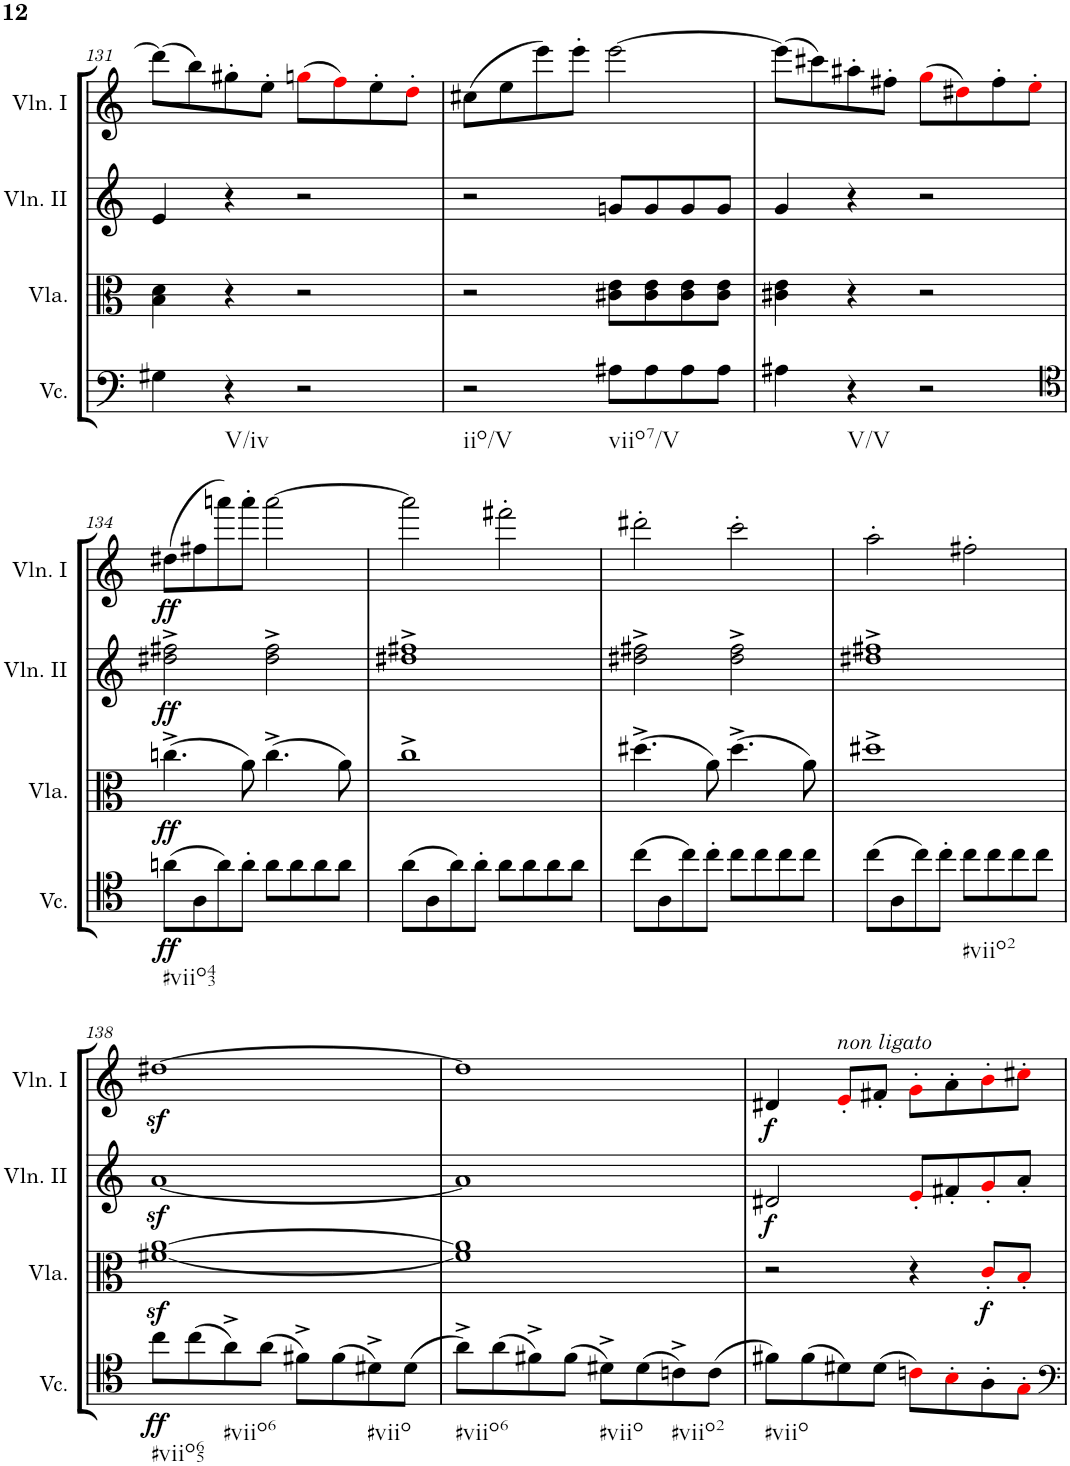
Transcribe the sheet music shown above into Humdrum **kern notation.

**kern	**dynam	**kern	**dynam	**kern	**dynam	**kern	**dynam
*part4	*part4	*part3	*part3	*part2	*part2	*part1	*part1
*staff4	*staff4	*staff3	*staff3	*staff2	*staff2	*staff1	*staff1
*I"Violoncello	*	*I"Viola	*	*I"Violino II	*	*I"Violino I	*
*I'Vc.	*	*I'Vla.	*	*I'Vln. II	*	*I'Vln. I	*
!!LO:PB:g=z
*clefF4	*	*clefC3	*	*clefG2	*	*clefG2	*
*k[]	*	*k[]	*	*k[]	*	*k[]	*
*M2/2	*	*M2/2	*	*M2/2	*	*M2/2	*
*met(c|)	*	*met(c|)	*	*met(c|)	*	*met(c|)	*
=131	=131	=131	=131	=131	=131	=131	=131
4G#X\	.	4B\ 4d\	.	4e/	.	(>8ddd\L]	.
.	.	.	.	.	.	8bb\)	.
!LO:TX:b:t=V/iv	!	!	!	!	!	!	!
4r	.	4r	.	4r	.	8gg#X'\	.
.	.	.	.	.	.	8ee'\J	.
2r	.	2r	.	2r	.	(>8ggni\L	.
.	.	.	.	.	.	8ffi\)	.
.	.	.	.	.	.	8ee'\	.
.	.	.	.	.	.	8dd'i\J	.
=132	=132	=132	=132	=132	=132	=132	=132
!LO:TX:b:t=iio/V	!	!	!	!	!	!	!
2r	.	2r	.	2r	.	(>8cc#X\L	.
.	.	.	.	.	.	8ee\	.
.	.	.	.	.	.	8eee\)	.
.	.	.	.	.	.	8eee'\J	.
!LO:TX:b:t=viio7/V	!	!	!	!	!	!	!
8A#X\L	.	8c#X\ 8e\L	.	8gn/L	.	[2eee\	.
8A#\	.	8c#\ 8e\	.	8g/	.	.	.
8A#\	.	8c#\ 8e\	.	8g/	.	.	.
8A#\J	.	8c#\ 8e\J	.	8g/J	.	.	.
=133	=133	=133	=133	=133	=133	=133	=133
4A#X\	.	4c#X\ 4e\	.	4g/	.	(>8eee\L]	.
.	.	.	.	.	.	8ccc#X\)	.
!LO:TX:b:t=V/V	!	!	!	!	!	!	!
4r	.	4r	.	4r	.	8aa#X'\	.
.	.	.	.	.	.	8ff#X'\J	.
2r	.	2r	.	2r	.	(>8ggi\L	.
.	.	.	.	.	.	8dd#Xi\)	.
.	.	.	.	.	.	8ff#'\	.
.	.	.	.	.	.	8ee'i\J	.
!!LO:LB:g=z
=134	=134	=134	=134	=134	=134	=134	=134
*clefC4	*	*	*	*	*	*	*
!LO:TX:b:t=#viio43	!	!	!	!	!	!	!
!	!LO:DY:b	!	!LO:DY:b	!	!LO:DY:b	!	!LO:DY:b
(>8an\L	ff	(>4.ccn^\	ff	2dd#X\^ 2ff#X\^	ff	(>8dd#X\L	ff
8A\	.	.	.	.	.	8ff#X\	.
8a\)	.	.	.	.	.	8aaan\)	.
8a'\J	.	8a\)	.	.	.	8aaa'\J	.
8a\L	.	(>4.cc^\	.	2dd#\^ 2ff#\^	.	[2aaa\	.
8a\	.	.	.	.	.	.	.
8a\	.	.	.	.	.	.	.
8a\J	.	8a\)	.	.	.	.	.
=135	=135	=135	=135	=135	=135	=135	=135
(>8a\L	.	1cc^	.	1dd#X^ 1ff#X^	.	2aaa\]	.
8A\	.	.	.	.	.	.	.
8a\)	.	.	.	.	.	.	.
8a'\J	.	.	.	.	.	.	.
8a\L	.	.	.	.	.	2fff#X'\	.
8a\	.	.	.	.	.	.	.
8a\	.	.	.	.	.	.	.
8a\J	.	.	.	.	.	.	.
=136	=136	=136	=136	=136	=136	=136	=136
(>8cc\L	.	(>4.dd#X^\	.	2dd#X\^ 2ff#X\^	.	2ddd#X'\	.
8A\	.	.	.	.	.	.	.
8cc\)	.	.	.	.	.	.	.
8cc'\J	.	8a\)	.	.	.	.	.
8cc\L	.	(>4.dd#^\	.	2dd#\^ 2ff#\^	.	2ccc'\	.
8cc\	.	.	.	.	.	.	.
8cc\	.	.	.	.	.	.	.
8cc\J	.	8a\)	.	.	.	.	.
=137	=137	=137	=137	=137	=137	=137	=137
(>8cc\L	.	1dd#X^	.	1dd#X^ 1ff#X^	.	2aa'\	.
8A\	.	.	.	.	.	.	.
8cc\)	.	.	.	.	.	.	.
8cc'\J	.	.	.	.	.	.	.
!LO:TX:b:t=#viio2	!	!	!	!	!	!	!
8cc\L	.	.	.	.	.	2ff#X'\	.
8cc\	.	.	.	.	.	.	.
8cc\	.	.	.	.	.	.	.
8cc\J	.	.	.	.	.	.	.
!!LO:LB:g=z
=138	=138	=138	=138	=138	=138	=138	=138
!LO:TX:b:t=#viio65	!	!	!	!	!	!	!
!	!LO:DY:b	!	!	!	!	!	!
8cc\L	ff	[1f#Xz< [1az<	.	[1az<	.	[1dd#Xz<	.
(>8cc\	.	.	.	.	.	.	.
!LO:TX:b:t=#viio6	!	!	!	!	!	!	!
8a^\)	.	.	.	.	.	.	.
(>8a\J	.	.	.	.	.	.	.
8f#X^\L)	.	.	.	.	.	.	.
(>8f#\	.	.	.	.	.	.	.
!LO:TX:b:t=#viio	!	!	!	!	!	!	!
8d#X^\)	.	.	.	.	.	.	.
(>8d#\J	.	.	.	.	.	.	.
=139	=139	=139	=139	=139	=139	=139	=139
!LO:TX:b:t=#viio6	!	!	!	!	!	!	!
8a^\L)	.	1f#] 1a]	.	1a]	.	1dd#]	.
(>8a\	.	.	.	.	.	.	.
8f#X^\)	.	.	.	.	.	.	.
(>8f#\J	.	.	.	.	.	.	.
!LO:TX:b:t=#viio	!	!	!	!	!	!	!
8d#X^\L)	.	.	.	.	.	.	.
(>8d#\	.	.	.	.	.	.	.
!LO:TX:b:t=#viio2	!	!	!	!	!	!	!
8cn^\)	.	.	.	.	.	.	.
(>8c\J	.	.	.	.	.	.	.
=140	=140	=140	=140	=140	=140	=140	=140
!LO:TX:b:t=#viio	!	!	!	!	!	!	!
!	!	!	!	!	!LO:DY:b	!	!LO:DY:b
8f#X\L)	.	2r	.	2d#X/	f	4d#X/	f
(>8f#\	.	.	.	.	.	.	.
!	!	!	!	!	!	!LO:TX:a:i:t=non ligato	!
8d#X\)	.	.	.	.	.	8e'i/L	.
(>8d#\J	.	.	.	.	.	8f#X'/J	.
8cni\L)	.	4r	.	8e'i/L	.	8g'i\L	.
8B'i\	.	.	.	8f#X'/	.	8a'\	.
!	!	!	!LO:DY:b	!	!	!	!
8A'\	.	8c'i/L	f	8g'i/	.	8b'i\	.
8G'i\J	.	8B'i/J	.	8a'/J	.	8cc#X'i\J	.
=	=	=	=	=	=	=	=
*-	*-	*-	*-	*-	*-	*-	*-
